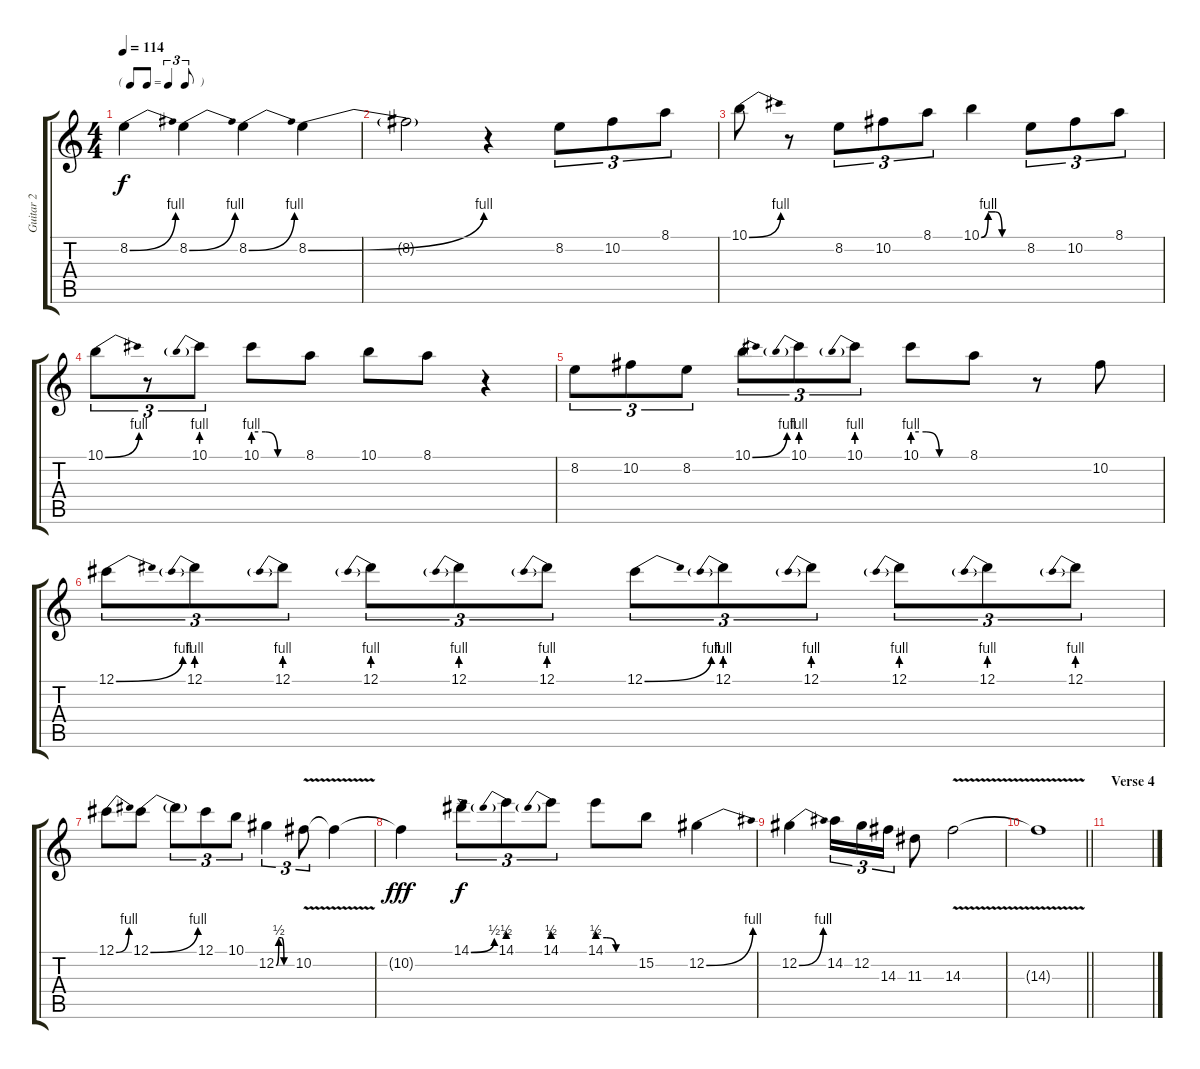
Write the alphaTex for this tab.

\track ("Guitar 2" "Guitar 2") {instrument distortionguitar}
\staff {score tabs}
\tuning (Db4 Ab3 E3 B2 Gb2 Db2) {hide}
\ts (4 4)
\tf triplet8th
\tempo 114
\clef g2
\ks c
8.2{be (bend 0 0 60 4)}.4{dy f} 8.2{be (bend 0 0 60 4)}.4 8.2{be (bend 0 0 60 4)}.4 8.2{be (bend 0 0 60 4)}.4 |
8.2{t}.2 r.4 8.2.8{tu (3 2)} 10.2.8{tu (3 2)} 8.1.8{tu (3 2)} |
10.1{be (bend 0 0 60 4)}.8 r.8 8.2.8{tu (3 2)} 10.2.8{tu (3 2)} 8.1.8{tu (3 2)} 10.1{be (custom 0 0 10 4 20 4 30 0 60 0)}.4 8.2.8{tu (3 2)} 10.2.8{tu (3 2)} 8.1.8{tu (3 2)} |
10.1{be (bend 0 0 60 4)}.8{tu (3 2)} r.8{tu (3 2)} 10.1{be (prebend 0 4 60 4)}.8{tu (3 2)} 10.1{be (custom 0 4 15 4 30 0 60 0)}.8 8.1.8 10.1.8 8.1.8 r.4 |
8.2.8{tu (3 2)} 10.2.8{tu (3 2)} 8.2.8{tu (3 2)} 10.1{be (bend 0 0 60 4)}.8{tu (3 2)} 10.1{be (prebend 0 4 60 4)}.8{tu (3 2)} 10.1{be (prebend 0 4 60 4)}.8{tu (3 2)} 10.1{be (custom 0 4 15 4 30 0 60 0)}.8 8.1.8 r.8 10.2.8 |
12.1{be (bend 0 0 60 4)}.8{tu (3 2)} 12.1{be (prebend 0 4 60 4)}.8{tu (3 2)} 12.1{be (prebend 0 4 60 4)}.8{tu (3 2)} 12.1{be (prebend 0 4 60 4)}.8{tu (3 2)} 12.1{be (prebend 0 4 60 4)}.8{tu (3 2)} 12.1{be (prebend 0 4 60 4)}.8{tu (3 2)} 12.1{be (bend 0 0 60 4)}.8{tu (3 2)} 12.1{be (prebend 0 4 60 4)}.8{tu (3 2)} 12.1{be (prebend 0 4 60 4)}.8{tu (3 2)} 12.1{be (prebend 0 4 60 4)}.8{tu (3 2)} 12.1{be (prebend 0 4 60 4)}.8{tu (3 2)} 12.1{be (prebend 0 4 60 4)}.8{tu (3 2)} |
12.1{be (bend 0 0 60 4)}.8 12.1{be (bend 0 0 60 4)}.8 12.1{t}.8{tu (3 2)} 12.1.8{tu (3 2)} 10.1.8{tu (3 2)} 12.2{be (custom 0 0 10 2 20 2 30 0 60 0)}.4{tu (3 2)} 10.2{v}.8{tu (3 2)} 10.2{t}.4 |
10.2{t}.4{dy fff} 14.1{be (bend 0 0 60 2)}.8{tu (3 2) dy f} 14.1{be (prebend 0 2 60 2)}.8{tu (3 2)} 14.1{be (prebend 0 2 60 2)}.8{tu (3 2)} 14.1{be (custom 0 2 15 2 30 0 60 0)}.8 15.2.8 12.2{be (bend 0 0 60 4)}.4 |
12.2{be (bend 0 0 60 4)}.4 14.2.16{tu (3 2)} 12.2.16{tu (3 2)} 14.3.16{tu (3 2)} 11.3.8 14.3{v}.2 |
\barLineRight lightlight
14.3{t}.1 |
\section ("" "Verse 4")
